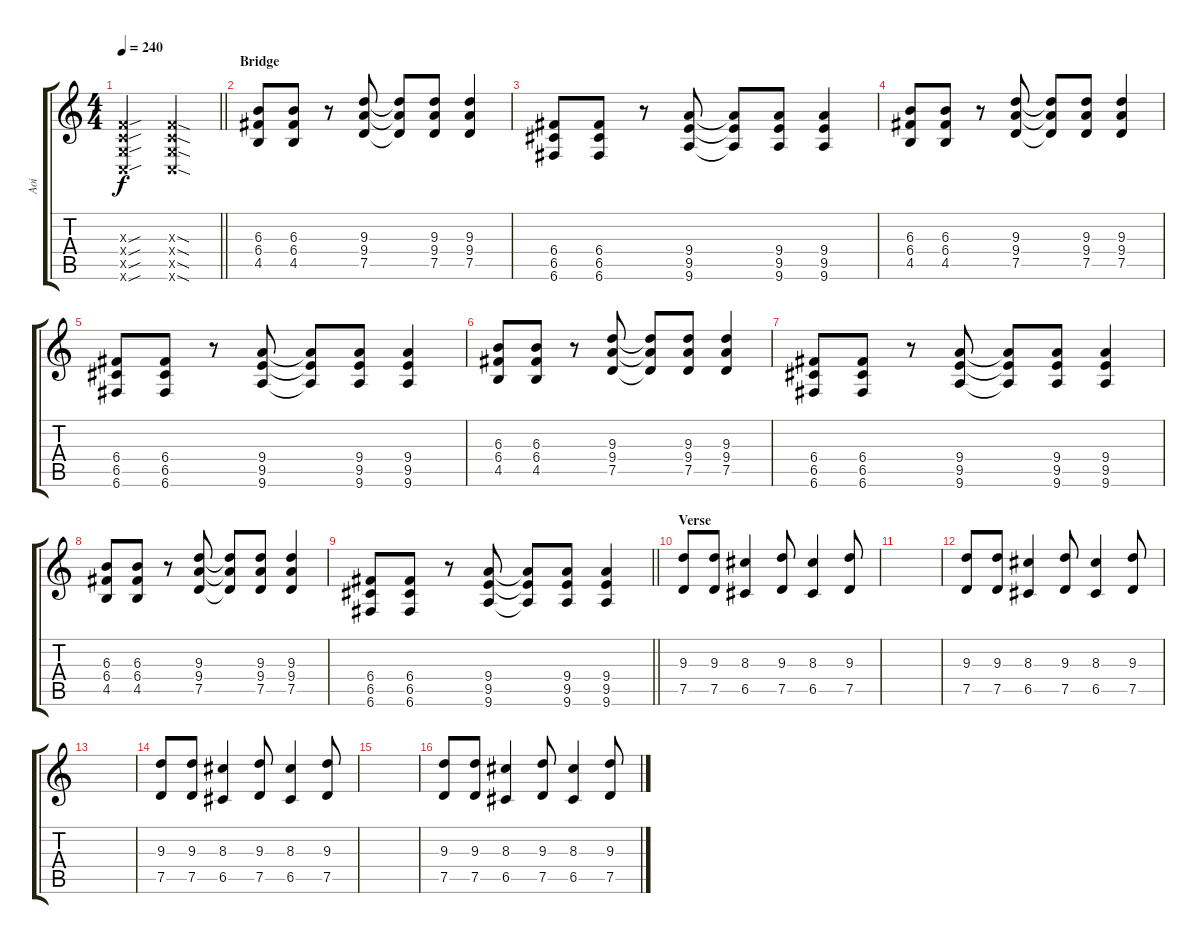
\track ("Aoi" "Aoi") {instrument distortionguitar}
\staff {score tabs}
\tuning (D4 A3 F3 C3 G2 C2) {hide}
\ts (4 4)
\tempo 240
\clef g2
\barLineRight lightlight
\ks c
(0.3{sou x} 0.4{sou x} 0.5{sou x} 0.6{sou x}).2{dy f} (0.3{sod x} 0.4{sod x} 0.5{sod x} 0.6{sod x}).2 |
\section ("" "Bridge")
(6.3 6.4 4.5).8 (6.3 6.4 4.5).8 r.8 (9.3 9.4 7.5).8 (9.3{t} 9.4{t} 7.5{t}).8 (9.3 9.4 7.5).8 (9.3 9.4 7.5).4 |
(6.4 6.5 6.6).8 (6.4 6.5 6.6).8 r.8 (9.4 9.5 9.6).8 (9.4{t} 9.5{t} 9.6{t}).8 (9.4 9.5 9.6).8 (9.4 9.5 9.6).4 |
(6.3 6.4 4.5).8 (6.3 6.4 4.5).8 r.8 (9.3 9.4 7.5).8 (9.3{t} 9.4{t} 7.5{t}).8 (9.3 9.4 7.5).8 (9.3 9.4 7.5).4 |
(6.4 6.5 6.6).8 (6.4 6.5 6.6).8 r.8 (9.4 9.5 9.6).8 (9.4{t} 9.5{t} 9.6{t}).8 (9.4 9.5 9.6).8 (9.4 9.5 9.6).4 |
(6.3 6.4 4.5).8 (6.3 6.4 4.5).8 r.8 (9.3 9.4 7.5).8 (9.3{t} 9.4{t} 7.5{t}).8 (9.3 9.4 7.5).8 (9.3 9.4 7.5).4 |
(6.4 6.5 6.6).8 (6.4 6.5 6.6).8 r.8 (9.4 9.5 9.6).8 (9.4{t} 9.5{t} 9.6{t}).8 (9.4 9.5 9.6).8 (9.4 9.5 9.6).4 |
(6.3 6.4 4.5).8 (6.3 6.4 4.5).8 r.8 (9.3 9.4 7.5).8 (9.3{t} 9.4{t} 7.5{t}).8 (9.3 9.4 7.5).8 (9.3 9.4 7.5).4 |
\barLineRight lightlight
(6.4 6.5 6.6).8 (6.4 6.5 6.6).8 r.8 (9.4 9.5 9.6).8 (9.4{t} 9.5{t} 9.6{t}).8 (9.4 9.5 9.6).8 (9.4 9.5 9.6).4 |
\section ("" "Verse")
(9.3 7.5).8{balance 0} (9.3 7.5).8 (8.3 6.5).4 (9.3 7.5).8 (8.3 6.5).4 (9.3 7.5).8 |
|
(9.3 7.5).8 (9.3 7.5).8 (8.3 6.5).4 (9.3 7.5).8 (8.3 6.5).4 (9.3 7.5).8 |
|
(9.3 7.5).8 (9.3 7.5).8 (8.3 6.5).4 (9.3 7.5).8 (8.3 6.5).4 (9.3 7.5).8 |
|
(9.3 7.5).8 (9.3 7.5).8 (8.3 6.5).4 (9.3 7.5).8 (8.3 6.5).4 (9.3 7.5).8
